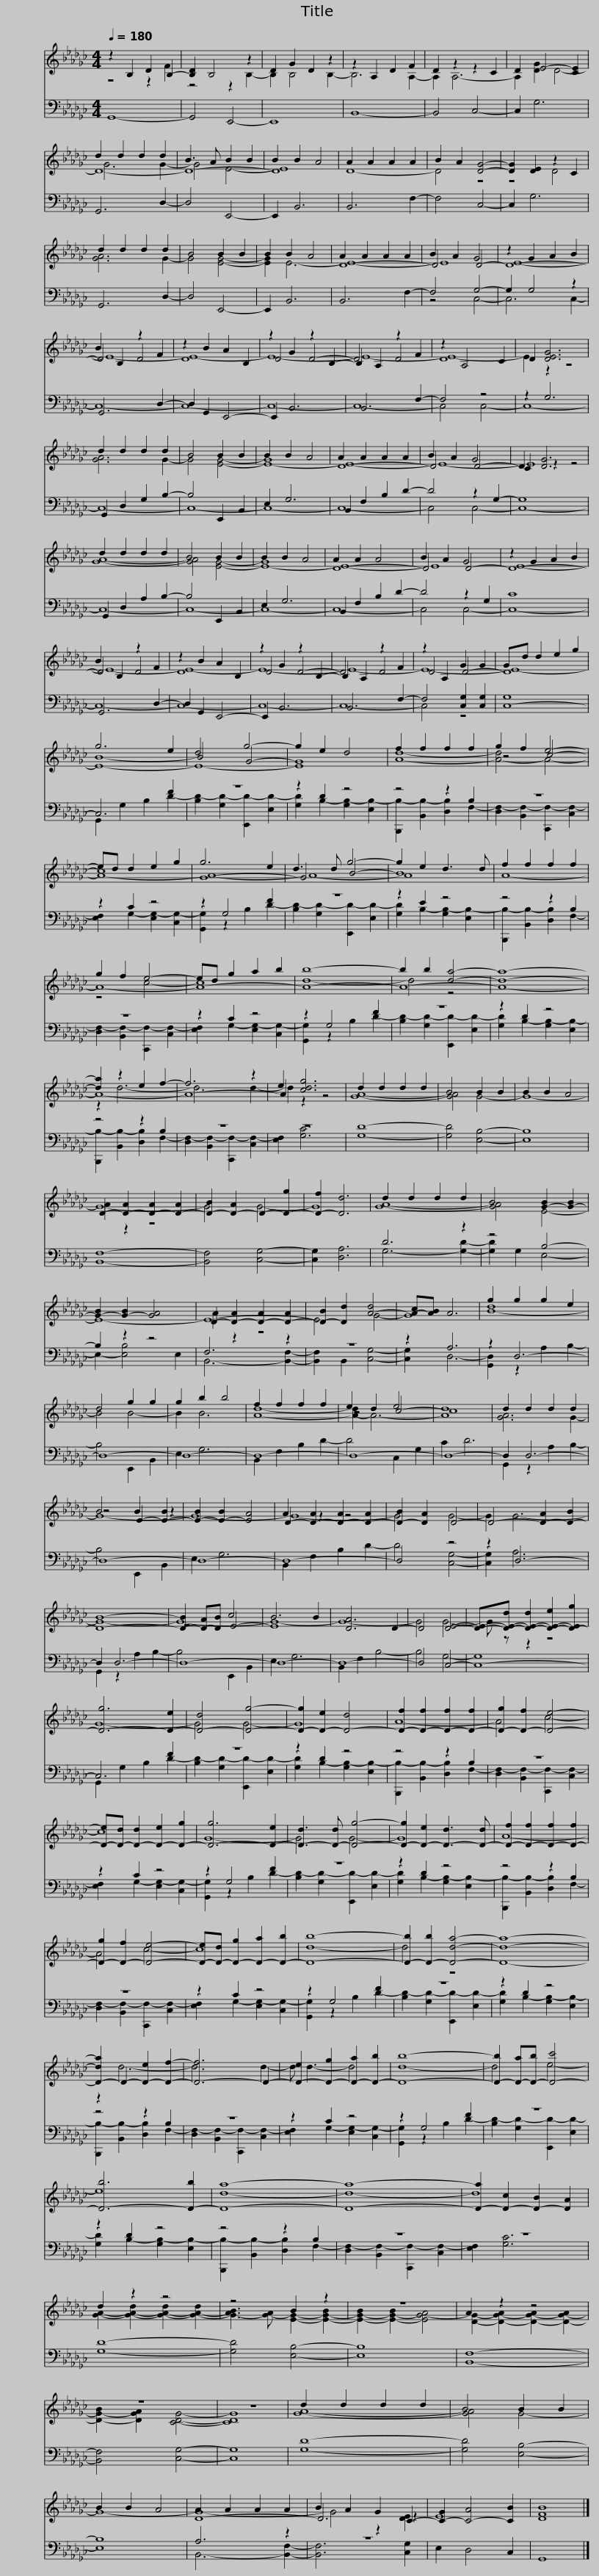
X:1
%%score ( 1 2 3 ) ( 4 5 )
L:1/8
Q:1/4=180
M:4/4
I:linebreak $
K:Gb
V:1 treble
V:2 treble
V:3 treble
V:4 bass
V:5 bass
V:1
 z2 B,2 D2 B,2- | [B,D]2 B,4 z2 | D2 G2 D2 z2 | z2 A,2 D2 F2 | D2 z2 z2 C2 | %5
 D2 E4- [CE]2 |$ d2 d2 d2 d2 | B3 A B2 B2 | B2 B2 A4 | A2 A2 A2 A2 | %10
 B2 A2 [DG]4- | [DG]2 [DE]2 z2 C2 | d2 d2 d2 d2 |$ B4 B2 B2 | B2 B2 A4 | %15
 A2 A2 A2 A2 | B2 A2 G4 | z2 G2 A2 B2 | B2 B,2 z2 F2 | z2 B2 A2 B,2 |$ %20
 z2 G2 z2 B,2- | B,2 A,2 z2 F2 | z2 A,4 C2 | D2 [DEG]6 | d2 d2 d2 d2 | %25
 B4 B2 B2 | B2 B2 A4 |$ A2 A2 A2 A2 | B2 A2 G4 | C2 [DG]6 | %30
 d2 d2 d2 d2 | B4 B2 B2 | B2 B2 A4 |$ A2 A2 A4 | B2 A2 G4 | %35
 z2 G2 A2 B2 | B2 B,2 z2 F2 | z2 B2 A2 B,2 | z2 G2 z2 B,2- |$ B,2 A,2 z2 F2 | %40
 z2 A,2 G2 G2 | Gd d2 e2 g2 | g6 e2 | d4 g4- | g2 e2 d4 |$ %45
 f2 f2 f2 f2 | g2 f2 e4- | ed d2 e2 g2 | g6 e2 | d3 d g4- |$ %50
 g2 e2 d3 d | f2 f2 f2 f2 | g2 f2 e4- | ed g2 a2 b2 | b8- |$ %55
 b2 b2 [da]4- | [da]8- | [da]2 z2 e2 f2- | f6 z2 | e2 [cdg]6 | %60
 d2 d2 d2 d2 |$ B4 B2 B2 | B2 B2 A4 | D2- [D-A]2 [D-A]2 [D-A]2 | [D-B]2 [D-A]2 D2- [D-g]2 | %65
 [D-f]2 [Dd]6 | d2 d2 d2 d2 | B4 [G-B]2 [G-B]2 |$ [G-B]2 [G-B]2 [GA]4 | D2- [D-A]2 [D-A]2 [D-A]2 | %70
 [D-B]2 [Dd]2 [A-d]4 | [A-c][AB] A6 | g2 g2 g2 e2 | d4 g2 g2 |$ g2 b2 b4 | %75
 f2 f2 f2 f2 | e2 d2 e4 | d8 | d2 d2 d2 d2 | B4 E2- [E-B]2 | %80
 [E-B]2 [E-B]2 [EA]4 |$ D2- [D-A]2 [D-A]2 [D-A]2 | [D-B]2 [DA]2 D4- | D4- [D-A]2 [D-B]2 | [DB]8- | %85
 [D-B]2 [D-A][DB] c4 | B6 B2 |$ [DA]6 D2- | D4 [DE]4- | [DE]-[D-E-d] [D-E-d]2 [D-E-e]2 [D-Eg]2 | %90
 [D-g]6 [D-e]2 | [D-d]4 [Dg]4- |$ [D-g]2 [D-e]2 [D-d]4 | [D-f]2 [D-f]2 [D-f]2 [D-f]2 | [D-g]2 [D-f]2 [De]4- | %95
 [D-e][D-d] [D-d]2 [D-e]2 [D-g]2 | [D-g]6 [D-e]2 |$ [D-d]3 [D-d] [Dg]4- | [D-g]2 [D-e]2 [D-d]3 [D-d] | [D-f]2 [D-f]2 [D-f]2 [D-f]2 | %100
 [D-g]2 [D-f]2 [De]4- | [D-e][D-d] [D-g]2 [D-a]2 [D-b]2 |$ [Db]8- | [D-b]2 [D-b]2 [Dda]4- | [Dda]8- | %105
 [D-da]2 D2- [D-e]2 [Df]2- | [D-f]6 D2- |$ [D-e]2 [D-g]2 [D-a]2 [D-b]2 | [Db]8- | [D-b]2 [D-a][D-b] [D-c']4 | %110
 [D-b]6 [D-b]2 | [Da]8- |$ [Da]8- | [D-a]2 [D-c]2 [D-B]2 [DA]2 | d2 z2 z4 | %115
 z4 B2 z2 | z8 |$ A2 z2 z4 | z8 | z8 | %120
 d2 d2 d2 d2 | B4 B2 B2 | B2 B2 A4 | A2 A2 A2 A2 |$ B2 A2 G2 C2- | %125
 [C-G]2 [C-A]4 [CB]2 | [DFB]8 |] %127
V:2
 z4 z2 F2 | z4 z2 B,2- | B,2 B,4 B,2- | B,6 A,2- | A,2 A,6- | %5
 A,2 [DG]2 D4- |$ D8- | D8- | D8 | x8 | %10
 x8 | x8 | x8 |$ x8 | x8 | %15
 D8- | D4 D4- | D8- | D4 D4 | D8 |$ %20
 D4 D4- | D4 D4 | D8 | x8 | x8 | %25
 x8 | x8 |$ D8- | D4 D4- | D2 z2 z4 | %30
 x8 | x8 | x8 |$ D8- | D4 D4- | %35
 D8- | D4 D4 | D8 | D4 D4- |$ D4 D4 | %40
 D4 D4- | D8 | B8- | B4 G4- | G8 |$ %45
 x8 | z4 c4- | c8 | G8- | G4 B4- |$ %50
 B8 | A8- | A8- | A8- | A8- |$ %55
 A8- | A8- | A8- | A8- | A2 z2 z4 | %60
 [GA]8- |$ [GA]4 G4- | G8- | G8- | G4 G4- | %65
 G8 | [GA]8- | [GA]4 E4- |$ E8- | E8- | %70
 E4 G4- | G8 | x8 | x8 |$ x8 | %75
 x8 | z4 c4- | c8 | x8 | z4 B2 z2 | %80
 x8 |$ A2 z2 z4 | x8 | x8 | x8 | %85
 z4 E4- | E8 |$ x8 | x8 | x8 | %90
 x8 | x8 |$ x8 | x8 | x8 | %95
 x8 | x8 |$ x8 | x8 | x8 | %100
 x8 | x8 |$ x8 | x8 | x8 | %105
 x8 | x8 |$ x8 | x8 | x8 | %110
 x8 | x8 |$ x8 | x8 | x8 | %115
 x8 | x8 |$ x8 | x8 | x8 | %120
 x8 | x8 | x8 | D8- |$ D6 z2 | %125
 x8 | x8 |] %127
V:3
 x8 | x8 | x8 | x8 | x8 | %5
 x8 |$ G6 G2- | G4 E4- | E8 | D8- | %10
 D4 z4 | z4 D4 | [GA]6 G2- |$ G4 [EG]4- | [EG]2 E6- | %15
 E8- | E8 | E8- | E8- | E8- |$ %20
 E8- | E8- | E8- | E2 z2 z4 | [GA]6 G2- | %25
 G4 [EG]4- | [E-G]8 |$ E8- | E8- | E8 | %30
 [GA]8- | [GA]4 [EG]4- | [E-G]8 |$ E8- | E8 | %35
 E8- | E8- | E8- | E8- |$ E8- | %40
 E8- | E8- | E8- | E8- | E8 |$ %45
 [Ad]8- | [A-d]4 A4- | A8- | A8- | A8- |$ %50
 A8 | x8 | z4 c4- | c8 | d8- |$ %55
 d4 z4 | x8 | z2 d6- | d6 d2- | d2 z2 z4 | %60
 x8 |$ x8 | x8 | A2 z2 z4 | x8 | %65
 x8 | x8 | x8 |$ x8 | A2 z2 z4 | %70
 x8 | x8 | [B-d]8 | B4 B4- |$ B2 B6 | %75
 [Ad]8- | [A-d]2 A6- | A8 | [GA]6 G2- | G8- | %80
 G8- |$ G8- | G4 G4- | G2 G6- | G8- | %85
 G8- | G8- |$ G8- | G4 G4- | G z z2 z4 | %90
 G8- | G4 G4- |$ G8 | A8- | A4 c4- | %95
 c8 | G8- |$ G4 G4- | G8 | A8- | %100
 A4 c4- | c8 |$ d8- | d4 z4 | x8 | %105
 z2 d6- | d6 d2- |$ d d3- d4 | d8- | d4 e4- | %110
 e8 | d8- |$ d8- | d8 | [GA]2- [G-A-d]2 [G-A-d]2 [G-A-d]2 | %115
 [G-AB]3 [G-A] [EG]2- [E-G-B]2 | [E-G-B]2 [E-G-B]2 [EG-A]4 |$ [DG]2- [D-G-A]2 [D-G-A]2 [D-G-A]2 | [D-G-B]2 [DGA]2 [CDG]4- | [CDG]8 | %120
 [GA]8- | [GA]4 G4- | G8- | G8- |$ G4 z2 [DE]2 | %125
 E8 | x8 |] %127
V:4
 G,,8- | G,,4 E,,4- | E,,8 | B,,8- | B,,4 C,4- | %5
 C,2 G,6 |$ G,,6 D,2- | D,4 E,,4- | E,,2 B,,6 | B,,6 F,2- | %10
 F,4 C,4- | C,2 G,6 | G,,6 D,2- |$ D,4 E,,4- | E,,2 B,,6 | %15
 B,,6 F,2- | F,4 G,4- | G,2 G,4 z2 | G,,6 D,2- | D,2 G,,2 E,,4- |$ %20
 E,,2 B,,6 | B,,6 F,2- | F,4 z4 | z2 G,6 | G,,2 D,2 G,2 B,2- | %25
 B,4 E,,2 B,,2 | E,2 G,6 |$ B,,2 F,2 B,2 D2- | D4 z2 G,2- | G,8 | %30
 G,,2 D,2 A,2 B,2- | B,4 E,,2 B,,2 | E,2 G,6 |$ B,,2 F,2 B,2 D2- | D4 z2 G,2 | %35
 C8 | G,,6 D,2- | D,2 G,,2 E,,4- | E,,2 B,,6 |$ B,,6 F,2- | %40
 F,4 [C,G,]2 [C,G,]2 | C,8- | C,6 F2 | z8 | z2 D2 z4 |$ %45
 z4 z2 B,2 | z8 | z2 C2 z4 | z2 G,4 F2 | z8 |$ %50
 z2 E2 z4 | z4 z2 B,2 | z8 | z2 C2 z4 | z2 G,4 F2 |$ %55
 z8 | z2 D2 z4 | z4 z2 B,2 | z8 | z8 | %60
 [G,D]8- |$ [G,D]4 [E,B,]4- | [E,B,]8 | [B,,F,]8- | [B,,F,]4 [C,G,]4- | %65
 [C,G,]2 [D,A,]6 | D6 z2 | z4 B,4- |$ B,2 z2 z4 | F,6 z2 | %70
 z8 | z2 A,6 | z2 D,6- | D,8- |$ D,8- | %75
 D,8- | D,8- | D,8- | D,2 D,6- | D,8- | %80
 D,8- |$ D,8- | D,4 z4 | z2 D,6- | D,2 D,6- | %85
 D,8- | D,8- |$ D,8- | D,4 C,4- | C,8- | %90
 C,6 F2 | z8 |$ z2 D2 z4 | z4 z2 B,2 | z8 | %95
 z2 C2 z4 | z2 G,4 F2 |$ z8 | z2 D2 z4 | z4 z2 B,2 | %100
 z8 | z2 C2 z4 |$ z2 G,4 F2 | z8 | z2 D2 z4 | %105
 z4 z2 B,2 | z8 |$ z2 C2 z4 | z2 G,4 F2 | z8 | %110
 z2 D2 z4 | z4 z2 B,2 |$ z8 | z8 | [G,D]8- | %115
 [G,D]4 [E,B,]4- | [E,B,]8 |$ [B,,F,]8- | [B,,F,]4 [C,G,]4- | [C,G,]8 | %120
 [G,D]8- | [G,D]4 [E,B,]4- | [E,B,]8 | A,6 z2 |$ z8 | %125
 E,2 D,4 C,2 | G,,8 |] %127
V:5
 x8 | x8 | x8 | x8 | x8 | %5
 x8 |$ x8 | x8 | x8 | x8 | %10
 x8 | x8 | x8 |$ x8 | x8 | %15
 x8 | z4 C,4- | C,6 C,2- | C,8- | C,8- |$ %20
 C,8- | C,8- | C,4 C,4- | C,8- | C,8- | %25
 C,8- | C,8- |$ C,8- | C,4 C,4- | C,8- | %30
 C,8- | C,8- | C,8- |$ C,8- | C,4 C,4- | %35
 C,8- | C,8- | C,8- | C,8- |$ C,8- | %40
 C,4 z4 | G,8 | G,,2 G,2 B,2 D2- | [B,D-]2 [G,D-]2 [E,,D-]2 [E,D-]2 | [G,D]2 B,2- [G,B,-]2 [E,B,-]2 |$ %45
 [B,,,B,-]2 [B,,B,-]2 [D,B,]2 F,2- | [D,F,-]2 [B,,F,-]2 [C,,F,-]2 [C,F,-]2 | [E,F,]2 G,2- [E,G,-]2 [C,G,-]2 | [G,,G,]2 z2 B,2 D2- | [B,D-]2 [G,D-]2 [E,,D-]2 [E,D-]2 |$ %50
 [G,D]2 B,2- [G,B,-]2 [E,B,-]2 | [B,,,B,-]2 [B,,B,-]2 [D,B,]2 F,2- | [D,F,-]2 [B,,F,-]2 [C,,F,-]2 [C,F,-]2 | [E,F,]2 G,2- [E,G,-]2 [C,G,-]2 | [G,,G,]2 z2 B,2 D2- |$ %55
 [B,D-]2 [G,D-]2 [E,,D-]2 [E,D-]2 | [G,D]2 B,2- [G,B,-]2 [E,B,-]2 | [B,,,B,-]2 [B,,B,-]2 [D,B,]2 F,2- | [D,F,-]2 [B,,F,-]2 [C,,F,-]2 [C,F,-]2 | [E,F,]2 [G,C]6 | %60
 x8 |$ x8 | x8 | x8 | x8 | %65
 x8 | G,6- [G,D]2- | [G,D]2 G,2 E,4- |$ E,2- [E,B,]4 E,2 | B,,6- [B,,F,]2- | %70
 [B,,F,]2 B,,2 [C,G,]4- | [C,G,]2 D,6- | [G,,D,]2 z2 A,2 B,2- | B,4 E,,2 B,,2 |$ E,2 G,6 | %75
 B,,2 F,2 B,2 D2- | D4 C,2 G,2 | C2 D6 | G,,2 z2 A,2 B,2- | B,4 E,,2 B,,2 | %80
 E,2 G,6 |$ B,,2 F,2 B,2 D2- | D4 [C,G,]4- | [C,G,]2 A,6 | G,,2 z2 A,2 B,2- | %85
 B,4 E,,2 B,,2 | E,2 G,6 |$ B,,2 F,2 B,4- | B,4 G,4- | G,8 | %90
 G,,2 G,2 B,2 D2- | [B,D-]2 [G,D-]2 [E,,D-]2 [E,D-]2 |$ [G,D]2 B,2- [G,B,-]2 [E,B,-]2 | [B,,,B,-]2 [B,,B,-]2 [D,B,]2 F,2- | [D,F,-]2 [B,,F,-]2 [C,,F,-]2 [C,F,-]2 | %95
 [E,F,]2 G,2- [E,G,-]2 [C,G,-]2 | [G,,G,]2 z2 B,2 D2- |$ [B,D-]2 [G,D-]2 [E,,D-]2 [E,D-]2 | [G,D]2 B,2- [G,B,-]2 [E,B,-]2 | [B,,,B,-]2 [B,,B,-]2 [D,B,]2 F,2- | %100
 [D,F,-]2 [B,,F,-]2 [C,,F,-]2 [C,F,-]2 | [E,F,]2 G,2- [E,G,-]2 [C,G,-]2 |$ [G,,G,]2 z2 B,2 D2- | [B,D-]2 [G,D-]2 [E,,D-]2 [E,D-]2 | [G,D]2 B,2- [G,B,-]2 [E,B,-]2 | %105
 [B,,,B,-]2 [B,,B,-]2 [D,B,]2 F,2- | [D,F,-]2 [B,,F,-]2 [C,,F,-]2 [C,F,-]2 |$ [E,F,]2 G,2- [E,G,-]2 [C,G,-]2 | [G,,G,]2 z2 B,2 D2- | [B,D-]2 [G,D-]2 [E,,D-]2 [E,D-]2 | %110
 [G,D]2 B,2- [G,B,-]2 [E,B,-]2 | [B,,,B,-]2 [B,,B,-]2 [D,B,]2 F,2- |$ [D,F,-]2 [B,,F,-]2 [C,,F,-]2 [C,F,-]2 | [E,F,]2 [G,C]6 | x8 | %115
 x8 | x8 |$ x8 | x8 | x8 | %120
 x8 | x8 | x8 | B,,6- [B,,F,]2- |$ [B,,F,]6 [C,G,]2 | %125
 x8 | x8 |] %127
